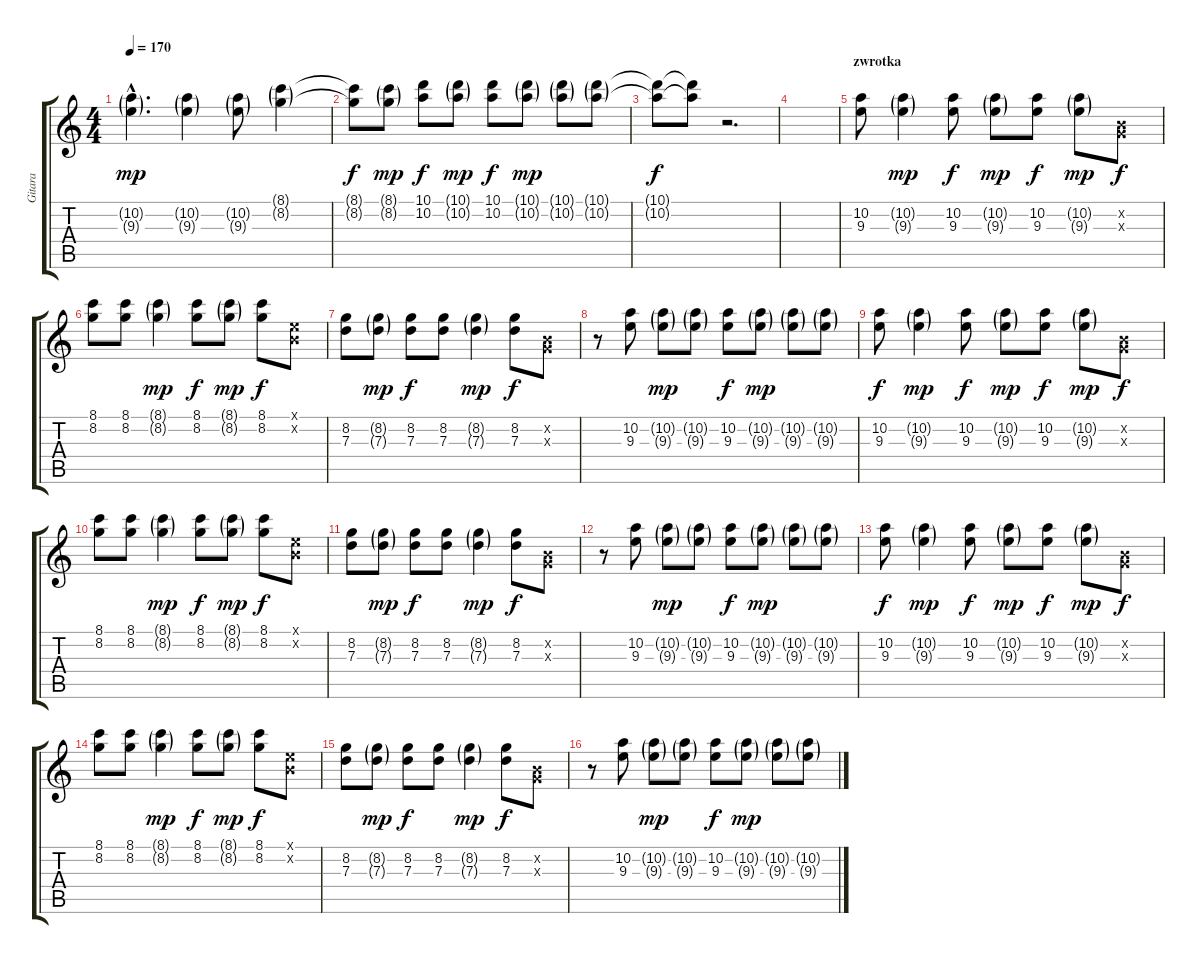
\track ("Gitara" "Gitara") {instrument overdrivenguitar}
\staff {score tabs}
\tuning (E4 B3 G3 D3 A2 E2) {hide}
\ts (4 4)
\tempo 170
\clef g2
\ks c
(10.2{g hac} 9.3{g hac}).4{d dy mp} (10.2{g} 9.3{g}).4 (10.2{g} 9.3{g}).8 (8.1{g} 8.2{g}).4 |
(8.1{t} 8.2{t}).8{dy f} (8.1{g} 8.2{g}).8{dy mp} (10.1 10.2).8{dy f} (10.1{g} 10.2{g}).8{dy mp} (10.1 10.2).8{dy f} (10.1{g} 10.2{g}).8{dy mp} (10.1{g} 10.2{g}).8 (10.1{g} 10.2{g}).8 |
(10.1{t} 10.2{t}).8{dy f} (10.1{t} 10.2{t}).8 r.2{d} |
|
\section ("" "zwrotka")
(10.2 9.3).8 (10.2{g} 9.3{g}).4{dy mp} (10.2 9.3).8{dy f} (10.2{g} 9.3{g}).8{dy mp} (10.2 9.3).8{dy f} (10.2{g} 9.3{g}).8{dy mp} (0.2{x} 0.3{x}).8{dy f} |
(8.1 8.2).8 (8.1 8.2).8 (8.1{g} 8.2{g}).4{dy mp} (8.1 8.2).8{dy f} (8.1{g} 8.2{g}).8{dy mp} (8.1 8.2).8{dy f} (0.1{x} 0.2{x}).8 |
(8.2 7.3).8 (8.2{g} 7.3{g}).8{dy mp} (8.2 7.3).8{dy f} (8.2 7.3).8 (8.2{g} 7.3{g}).4{dy mp} (8.2 7.3).8{dy f} (0.2{x} 0.3{x}).8 |
r.8 (10.2 9.3).8 (10.2{g} 9.3{g}).8{dy mp} (10.2{g} 9.3{g}).8 (10.2 9.3).8{dy f} (10.2{g} 9.3{g}).8{dy mp} (10.2{g} 9.3{g}).8 (10.2{g} 9.3{g}).8 |
(10.2 9.3).8{dy f} (10.2{g} 9.3{g}).4{dy mp} (10.2 9.3).8{dy f} (10.2{g} 9.3{g}).8{dy mp} (10.2 9.3).8{dy f} (10.2{g} 9.3{g}).8{dy mp} (0.2{x} 0.3{x}).8{dy f} |
(8.1 8.2).8 (8.1 8.2).8 (8.1{g} 8.2{g}).4{dy mp} (8.1 8.2).8{dy f} (8.1{g} 8.2{g}).8{dy mp} (8.1 8.2).8{dy f} (0.1{x} 0.2{x}).8 |
(8.2 7.3).8 (8.2{g} 7.3{g}).8{dy mp} (8.2 7.3).8{dy f} (8.2 7.3).8 (8.2{g} 7.3{g}).4{dy mp} (8.2 7.3).8{dy f} (0.2{x} 0.3{x}).8 |
r.8 (10.2 9.3).8 (10.2{g} 9.3{g}).8{dy mp} (10.2{g} 9.3{g}).8 (10.2 9.3).8{dy f} (10.2{g} 9.3{g}).8{dy mp} (10.2{g} 9.3{g}).8 (10.2{g} 9.3{g}).8 |
(10.2 9.3).8{dy f} (10.2{g} 9.3{g}).4{dy mp} (10.2 9.3).8{dy f} (10.2{g} 9.3{g}).8{dy mp} (10.2 9.3).8{dy f} (10.2{g} 9.3{g}).8{dy mp} (0.2{x} 0.3{x}).8{dy f} |
(8.1 8.2).8 (8.1 8.2).8 (8.1{g} 8.2{g}).4{dy mp} (8.1 8.2).8{dy f} (8.1{g} 8.2{g}).8{dy mp} (8.1 8.2).8{dy f} (0.1{x} 0.2{x}).8 |
(8.2 7.3).8 (8.2{g} 7.3{g}).8{dy mp} (8.2 7.3).8{dy f} (8.2 7.3).8 (8.2{g} 7.3{g}).4{dy mp} (8.2 7.3).8{dy f} (0.2{x} 0.3{x}).8 |
r.8 (10.2 9.3).8 (10.2{g} 9.3{g}).8{dy mp} (10.2{g} 9.3{g}).8 (10.2 9.3).8{dy f} (10.2{g} 9.3{g}).8{dy mp} (10.2{g} 9.3{g}).8 (10.2{g} 9.3{g}).8
